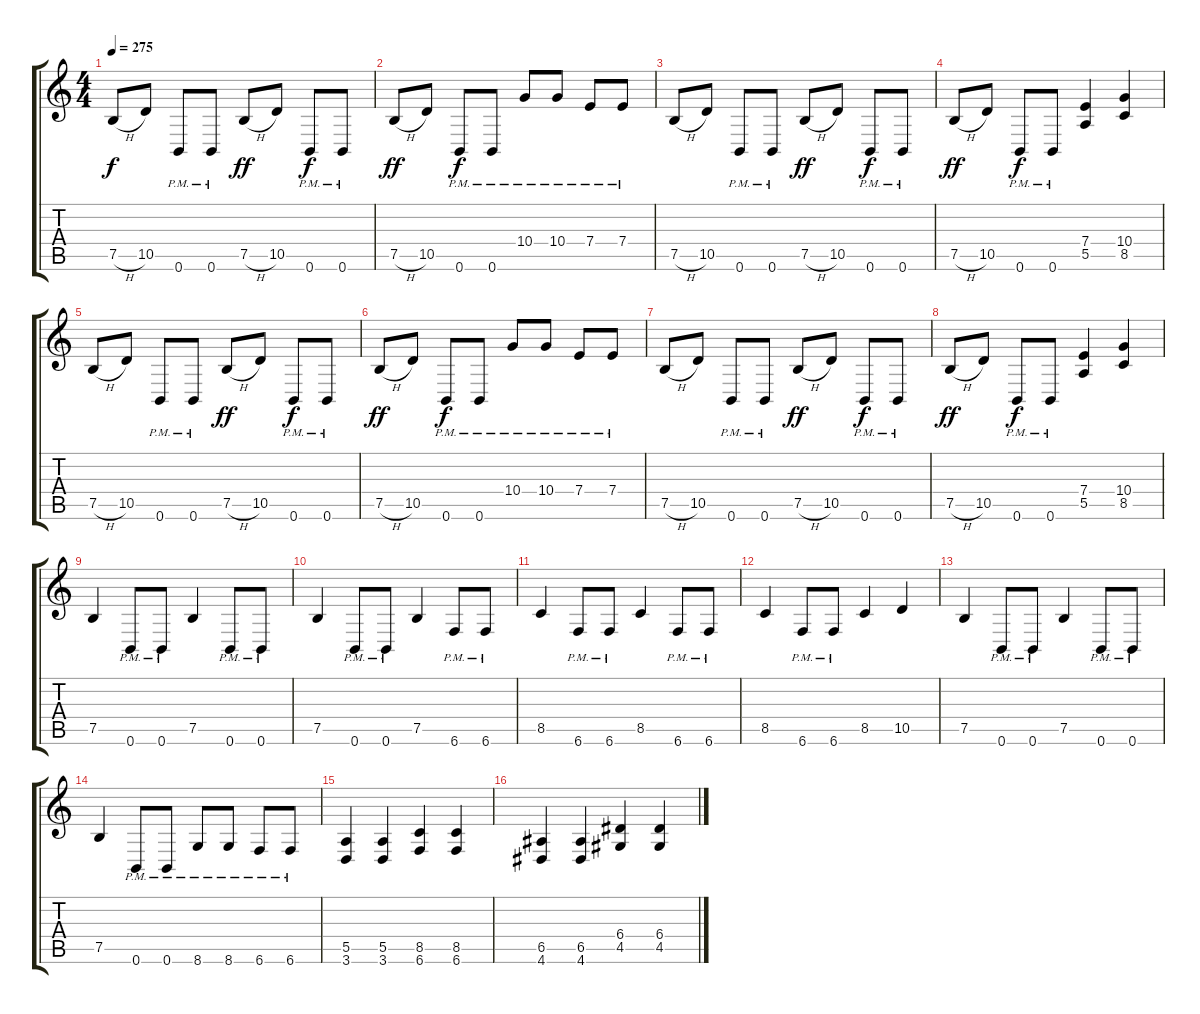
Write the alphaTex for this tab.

\track "" {instrument overdrivenguitar}
\staff {score tabs}
\tuning (B3 Gb3 D3 A2 E2 B1) {hide}
\ts (4 4)
\tempo 275
\clef g2
\ks c
7.5{h}.8{dy f} 10.5.8 0.6{pm}.8 0.6{pm}.8 7.5{h}.8{dy ff} 10.5.8 0.6{pm}.8{dy f} 0.6{pm}.8 |
7.5{h}.8{dy ff} 10.5.8 0.6{pm}.8{dy f} 0.6{pm}.8 10.4{pm}.8 10.4{pm}.8 7.4{pm}.8 7.4{pm}.8 |
7.5{h}.8 10.5.8 0.6{pm}.8 0.6{pm}.8 7.5{h}.8{dy ff} 10.5.8 0.6{pm}.8{dy f} 0.6{pm}.8 |
7.5{h}.8{dy ff} 10.5.8 0.6{pm}.8{dy f} 0.6{pm}.8 (7.4 5.5).4 (10.4 8.5).4 |
7.5{h}.8 10.5.8 0.6{pm}.8 0.6{pm}.8 7.5{h}.8{dy ff} 10.5.8 0.6{pm}.8{dy f} 0.6{pm}.8 |
7.5{h}.8{dy ff} 10.5.8 0.6{pm}.8{dy f} 0.6{pm}.8 10.4{pm}.8 10.4{pm}.8 7.4{pm}.8 7.4{pm}.8 |
7.5{h}.8 10.5.8 0.6{pm}.8 0.6{pm}.8 7.5{h}.8{dy ff} 10.5.8 0.6{pm}.8{dy f} 0.6{pm}.8 |
7.5{h}.8{dy ff} 10.5.8 0.6{pm}.8{dy f} 0.6{pm}.8 (7.4 5.5).4 (10.4 8.5).4 |
7.5.4 0.6{pm}.8 0.6{pm}.8 7.5.4 0.6{pm}.8 0.6{pm}.8 |
7.5.4 0.6{pm}.8 0.6{pm}.8 7.5.4 6.6{pm}.8 6.6{pm}.8 |
8.5.4 6.6{pm}.8 6.6{pm}.8 8.5.4 6.6{pm}.8 6.6{pm}.8 |
8.5.4 6.6{pm}.8 6.6{pm}.8 8.5.4 10.5.4 |
7.5.4 0.6{pm}.8 0.6{pm}.8 7.5.4 0.6{pm}.8 0.6{pm}.8 |
7.5.4 0.6{pm}.8 0.6{pm}.8 8.6{pm}.8 8.6{pm}.8 6.6{pm}.8 6.6{pm}.8 |
(5.5 3.6).4 (5.5 3.6).4 (8.5 6.6).4 (8.5 6.6).4 |
(6.5 4.6).4 (6.5 4.6).4 (6.4 4.5).4 (6.4 4.5).4
